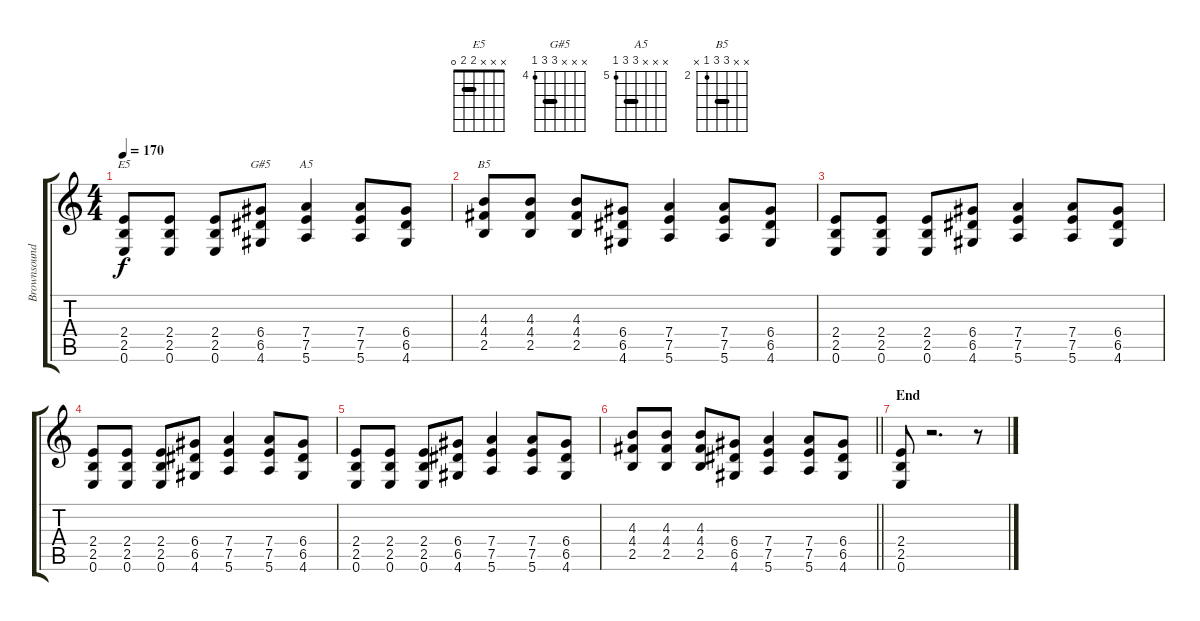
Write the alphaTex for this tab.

\track ("Brownsound (Lead-Guitar)" "Brownsound") {instrument overdrivenguitar}
\staff {score tabs}
\tuning (E4 B3 G3 D3 A2 E2) {hide}
\chord ("E5" x x x 2 2 0) {barre 2}
\chord ("G#5" x x x 6 6 4) {firstfret 4 barre 6}
\chord ("A5" x x x 7 7 5) {firstfret 5 barre 7}
\chord ("B5" x x 4 4 2 x) {firstfret 2 barre 4}
\ts (4 4)
\tempo 170
\clef g2
\ks c
(2.4 2.5 0.6).8{ch "E5" dy f} (2.4 2.5 0.6).8 (2.4 2.5 0.6).8 (6.4 6.5 4.6).8{ch "G#5"} (7.4 7.5 5.6).4{ch "A5"} (7.4 7.5 5.6).8 (6.4 6.5 4.6).8 |
(4.3 4.4 2.5).8{ch "B5"} (4.3 4.4 2.5).8 (4.3 4.4 2.5).8 (6.4 6.5 4.6).8 (7.4 7.5 5.6).4 (7.4 7.5 5.6).8 (6.4 6.5 4.6).8 |
(2.4 2.5 0.6).8 (2.4 2.5 0.6).8 (2.4 2.5 0.6).8 (6.4 6.5 4.6).8 (7.4 7.5 5.6).4 (7.4 7.5 5.6).8 (6.4 6.5 4.6).8 |
(2.4 2.5 0.6).8 (2.4 2.5 0.6).8 (2.4 2.5 0.6).8 (6.4 6.5 4.6).8 (7.4 7.5 5.6).4 (7.4 7.5 5.6).8 (6.4 6.5 4.6).8 |
(2.4 2.5 0.6).8 (2.4 2.5 0.6).8 (2.4 2.5 0.6).8 (6.4 6.5 4.6).8 (7.4 7.5 5.6).4 (7.4 7.5 5.6).8 (6.4 6.5 4.6).8 |
\barLineRight lightlight
(4.3 4.4 2.5).8 (4.3 4.4 2.5).8 (4.3 4.4 2.5).8 (6.4 6.5 4.6).8 (7.4 7.5 5.6).4 (7.4 7.5 5.6).8 (6.4 6.5 4.6).8 |
\section ("" "End")
(2.4 2.5 0.6).8 r.2{d} r.8
